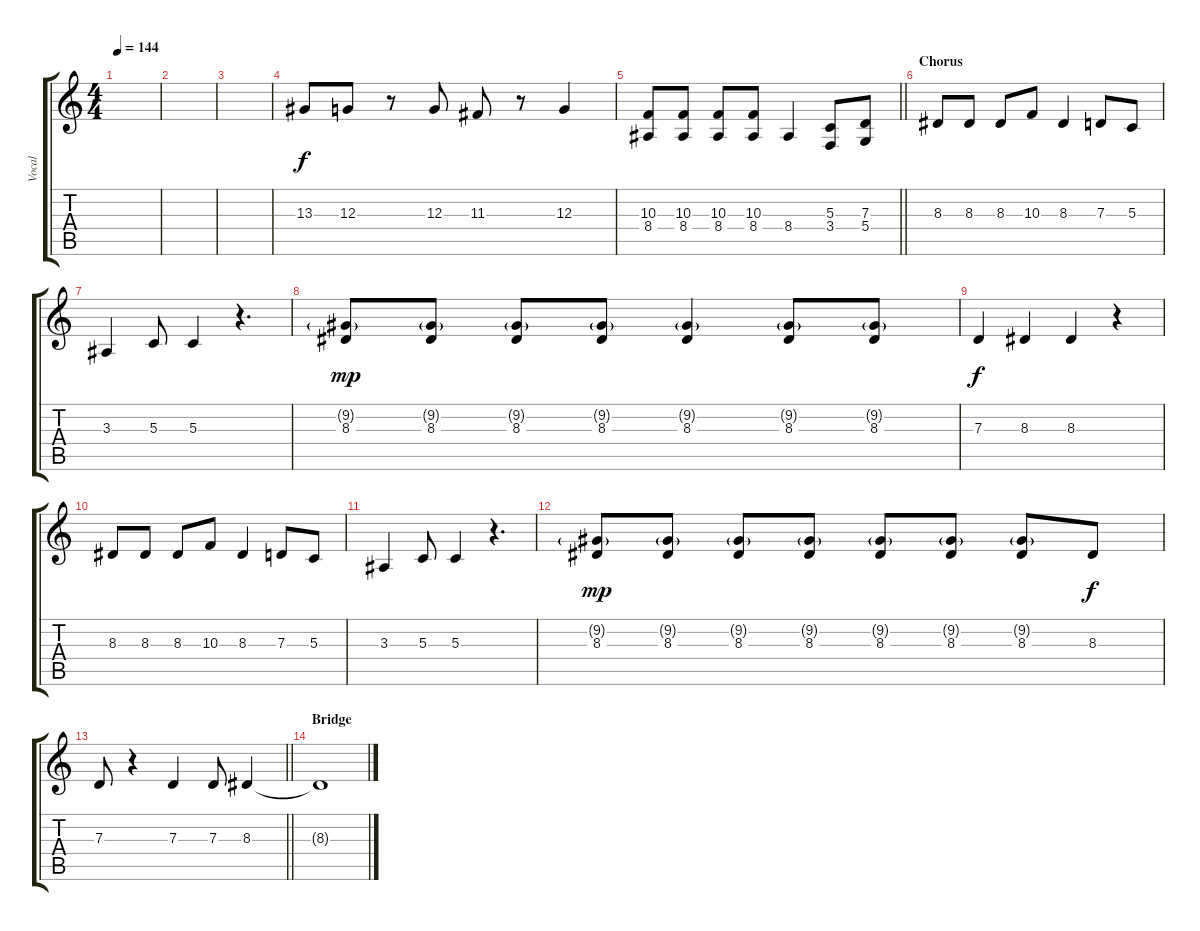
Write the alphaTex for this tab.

\track ("Vocal" "Vocal") {instrument clarinet}
\staff {score tabs}
\tuning (E4 B3 G3 D3 A2 E2) {hide}
\ts (4 4)
\tempo 144
\clef g2
\ks c
|
|
|
13.3.8 12.3.8 r.8 12.3.8 11.3.8 r.8 12.3.4 |
\barLineRight lightlight
(10.3 8.4).8 (10.3 8.4).8 (10.3 8.4).8 (10.3 8.4).8 8.4.4 (5.3 3.4).8 (7.3 5.4).8 |
\section ("" "Chorus")
8.3.8 8.3.8 8.3.8 10.3.8 8.3.4 7.3.8 5.3.8 |
3.3.4 5.3.8 5.3.4 r.4{d} |
(9.2{g} 8.3).8{dy mp} (9.2{g} 8.3).8 (9.2{g} 8.3).8 (9.2{g} 8.3).8 (9.2{g} 8.3).4 (9.2{g} 8.3).8 (9.2{g} 8.3).8 |
7.3.4{dy f} 8.3.4 8.3.4 r.4 |
8.3.8 8.3.8 8.3.8 10.3.8 8.3.4 7.3.8 5.3.8 |
3.3.4 5.3.8 5.3.4 r.4{d} |
(9.2{g} 8.3).8{dy mp} (9.2{g} 8.3).8 (9.2{g} 8.3).8 (9.2{g} 8.3).8 (9.2{g} 8.3).8 (9.2{g} 8.3).8 (9.2{g} 8.3).8 8.3.8{dy f} |
\barLineRight lightlight
7.3.8 r.4 7.3.4 7.3.8 8.3.4 |
\section ("" "Bridge")
8.3{t}.1
